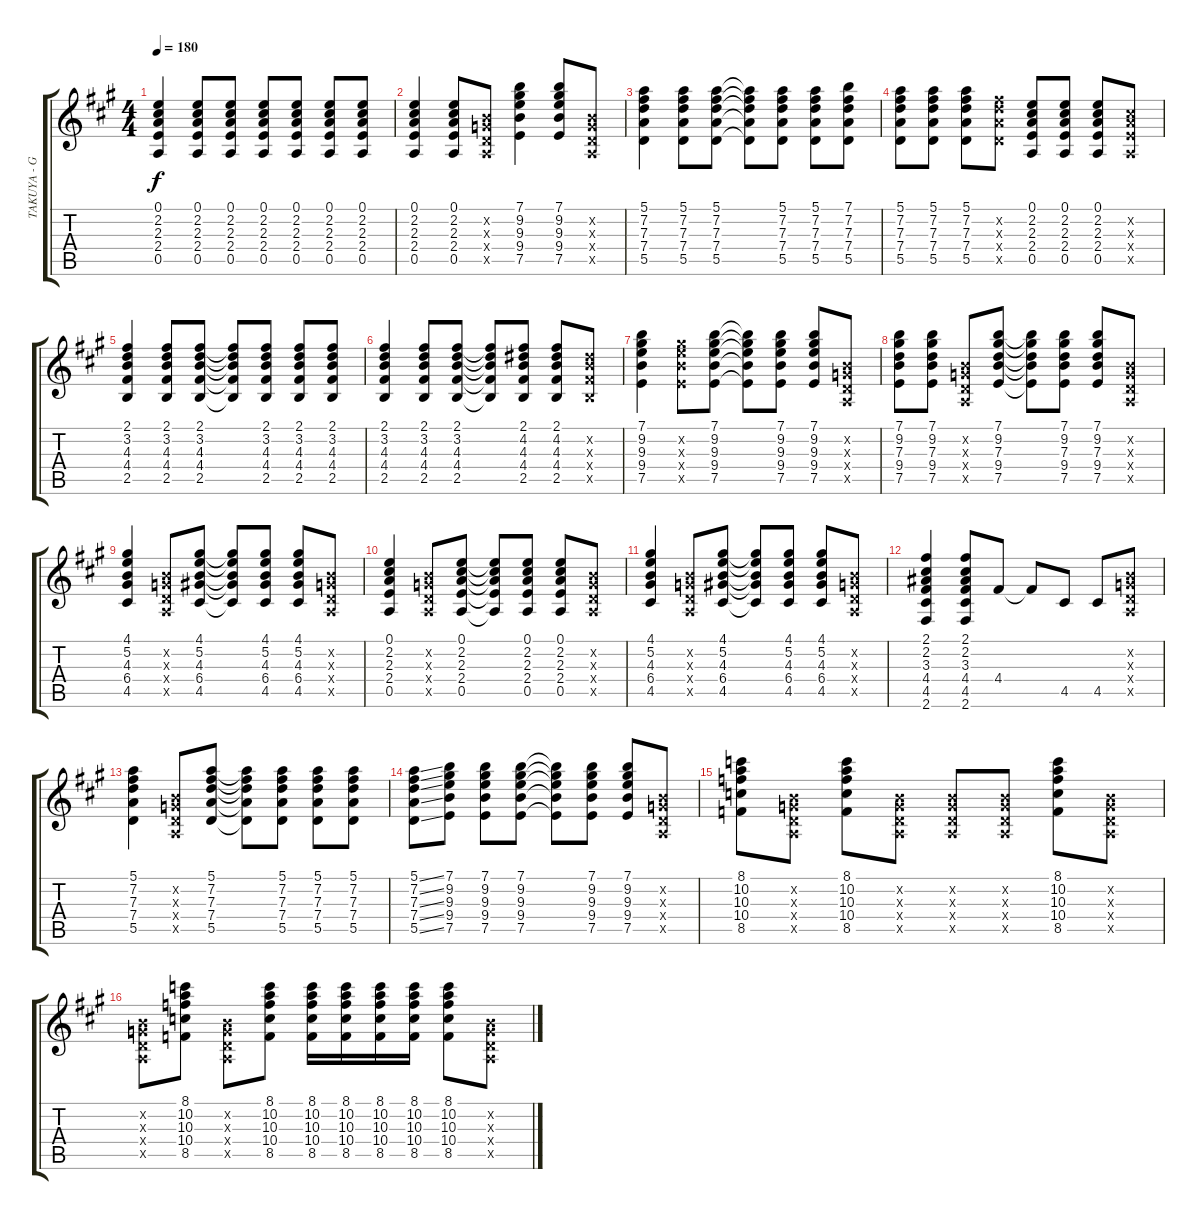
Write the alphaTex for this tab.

\track ("TAKUYA - Guitar 1" "TAKUYA - G") {instrument distortionguitar}
\staff {score tabs}
\tuning (E4 B3 G3 D3 A2 E2) {hide}
\ts (4 4)
\tempo 180
\clef g2
\ks a
(0.1 2.2 2.3 2.4 0.5).4{dy f} (0.1 2.2 2.3 2.4 0.5).8 (0.1 2.2 2.3 2.4 0.5).8 (0.1 2.2 2.3 2.4 0.5).8 (0.1 2.2 2.3 2.4 0.5).8 (0.1 2.2 2.3 2.4 0.5).8 (0.1 2.2 2.3 2.4 0.5).8 |
(0.1 2.2 2.3 2.4 0.5).4 (0.1 2.2 2.3 2.4 0.5).8 (0.2{x} 0.3{x} 0.4{x} 0.5{x}).8 (7.1 9.2 9.3 9.4 7.5).4 (7.1 9.2 9.3 9.4 7.5).8 (0.2{x} 0.3{x} 0.4{x} 0.5{x}).8 |
(5.1 7.2 7.3 7.4 5.5).4 (5.1 7.2 7.3 7.4 5.5).8 (5.1 7.2 7.3 7.4 5.5).8 (5.1{t} 7.2{t} 7.3{t} 7.4{t} 5.5{t}).8 (5.1 7.2 7.3 7.4 5.5).8 (5.1 7.2 7.3 7.4 5.5).8 (7.1 7.2 7.3 7.4 5.5).8 |
(5.1 7.2 7.3 7.4 5.5).8 (5.1 7.2 7.3 7.4 5.5).8 (5.1 7.2 7.3 7.4 5.5).8 (7.2{x} 7.3{x} 7.4{x} 5.5{x}).8 (0.1 2.2 2.3 2.4 0.5).8 (0.1 2.2 2.3 2.4 0.5).8 (0.1 2.2 2.3 2.4 0.5).8 (2.2{x} 2.3{x} 2.4{x} 0.5{x}).8 |
(2.1 3.2 4.3 4.4 2.5).4 (2.1 3.2 4.3 4.4 2.5).8 (2.1 3.2 4.3 4.4 2.5).8 (2.1{t} 3.2{t} 4.3{t} 4.4{t} 2.5{t}).8 (2.1 3.2 4.3 4.4 2.5).8 (2.1 3.2 4.3 4.4 2.5).8 (2.1 3.2 4.3 4.4 2.5).8 |
(2.1 3.2 4.3 4.4 2.5).4 (2.1 3.2 4.3 4.4 2.5).8 (2.1 3.2 4.3 4.4 2.5).8 (2.1{t} 3.2{t} 4.3{t} 4.4{t} 2.5{t}).8 (2.1 4.2 4.3 4.4 2.5).8 (2.1 4.2 4.3 4.4 2.5).8 (4.2{x} 4.3{x} 4.4{x} 2.5{x}).8 |
(7.1 9.2 9.3 9.4 7.5).4 (9.2{x} 9.3{x} 9.4{x} 7.5{x}).8 (7.1 9.2 9.3 9.4 7.5).8 (7.1{t} 9.2{t} 9.3{t} 9.4{t} 7.5{t}).8 (7.1 9.2 9.3 9.4 7.5).8 (7.1 9.2 9.3 9.4 7.5).8 (0.2{x} 0.3{x} 0.4{x} 0.5{x}).8 |
(7.1 9.2 7.3 9.4 7.5).8 (7.1 9.2 7.3 9.4 7.5).8 (0.2{x} 0.3{x} 0.4{x} 0.5{x}).8 (7.1 9.2 7.3 9.4 7.5).8 (7.1{t} 9.2{t} 7.3{t} 9.4{t} 7.5{t}).8 (7.1 9.2 7.3 9.4 7.5).8 (7.1 9.2 7.3 9.4 7.5).8 (0.2{x} 0.3{x} 0.4{x} 0.5{x}).8 |
(4.1 5.2 4.3 6.4 4.5).4 (0.2{x} 0.3{x} 0.4{x} 0.5{x}).8 (4.1 5.2 4.3 6.4 4.5).8 (4.1{t} 5.2{t} 4.3{t} 6.4{t} 4.5{t}).8 (4.1 5.2 4.3 6.4 4.5).8 (4.1 5.2 4.3 6.4 4.5).8 (0.2{x} 0.3{x} 0.4{x} 0.5{x}).8 |
(0.1 2.2 2.3 2.4 0.5).4 (0.2{x} 0.3{x} 0.4{x} 0.5{x}).8 (0.1 2.2 2.3 2.4 0.5).8 (0.1{t} 2.2{t} 2.3{t} 2.4{t} 0.5{t}).8 (0.1 2.2 2.3 2.4 0.5).8 (0.1 2.2 2.3 2.4 0.5).8 (0.2{x} 0.3{x} 0.4{x} 0.5{x}).8 |
(4.1 5.2 4.3 6.4 4.5).4 (0.2{x} 0.3{x} 0.4{x} 0.5{x}).8 (4.1 5.2 4.3 6.4 4.5).8 (4.1{t} 5.2{t} 4.3{t} 6.4{t} 4.5{t}).8 (4.1 5.2 4.3 6.4 4.5).8 (4.1 5.2 4.3 6.4 4.5).8 (0.2{x} 0.3{x} 0.4{x} 0.5{x}).8 |
(2.1 2.2 3.3 4.4 4.5 2.6).4 (2.1 2.2 3.3 4.4 4.5 2.6).8 4.4.8 4.4{t}.8 4.5.8 4.5.8 (0.2{x} 0.3{x} 0.4{x} 0.5{x}).8 |
(5.1 7.2 7.3 7.4 5.5).4 (0.2{x} 0.3{x} 0.4{x} 0.5{x}).8 (5.1 7.2 7.3 7.4 5.5).8 (5.1{t} 7.2{t} 7.3{t} 7.4{t} 5.5{t}).8 (5.1 7.2 7.3 7.4 5.5).8 (5.1 7.2 7.3 7.4 5.5).8 (5.1 7.2 7.3 7.4 5.5).8 |
(5.1{ss} 7.2{ss} 7.3{ss} 7.4{ss} 5.5{ss}).8 (7.1 9.2 9.3 9.4 7.5).8 (7.1 9.2 9.3 9.4 7.5).8 (7.1 9.2 9.3 9.4 7.5).8 (7.1{t} 9.2{t} 9.3{t} 9.4{t} 7.5{t}).8 (7.1 9.2 9.3 9.4 7.5).8 (7.1 9.2 9.3 9.4 7.5).8 (0.2{x} 0.3{x} 0.4{x} 0.5{x}).8 |
(8.1 10.2 10.3 10.4 8.5).8 (0.2{x} 0.3{x} 0.4{x} 0.5{x}).8 (8.1 10.2 10.3 10.4 8.5).8 (0.2{x} 0.3{x} 0.4{x} 0.5{x}).8 (0.2{x} 0.3{x} 0.4{x} 0.5{x}).8 (0.2{x} 0.3{x} 0.4{x} 0.5{x}).8 (8.1 10.2 10.3 10.4 8.5).8 (0.2{x} 0.3{x} 0.4{x} 0.5{x}).8 |
(0.2{x} 0.3{x} 0.4{x} 0.5{x}).8 (8.1 10.2 10.3 10.4 8.5).8 (0.2{x} 0.3{x} 0.4{x} 0.5{x}).8 (8.1 10.2 10.3 10.4 8.5).8 (8.1 10.2 10.3 10.4 8.5).16 (8.1 10.2 10.3 10.4 8.5).16 (8.1 10.2 10.3 10.4 8.5).16 (8.1 10.2 10.3 10.4 8.5).16 (8.1 10.2 10.3 10.4 8.5).8 (0.2{x} 0.3{x} 0.4{x} 0.5{x}).8
